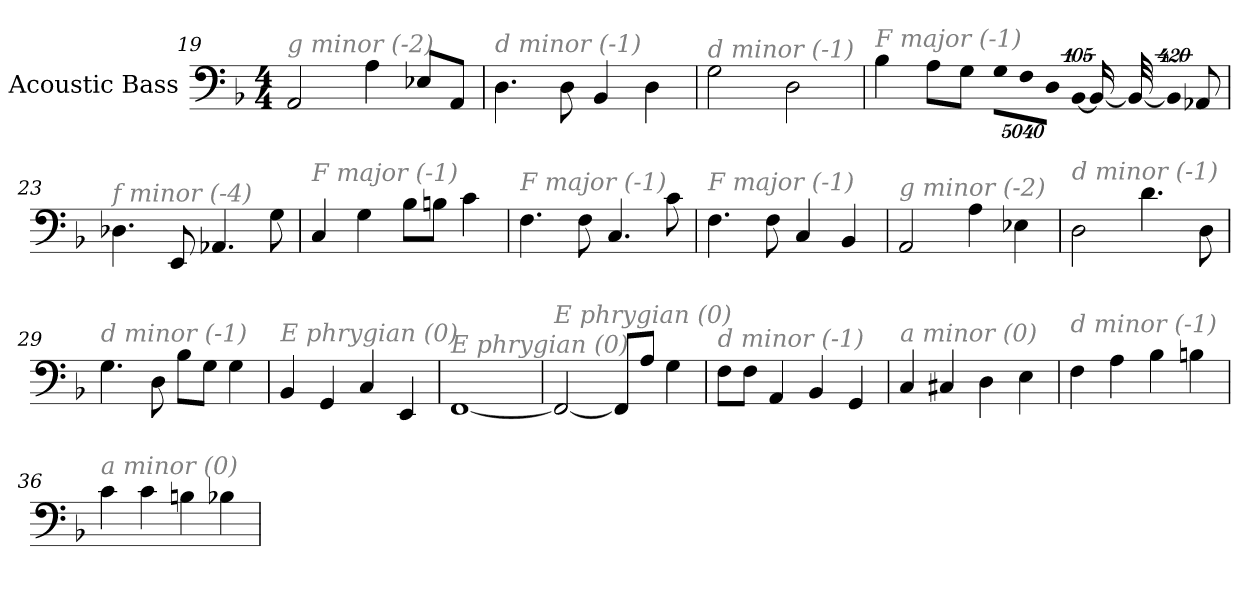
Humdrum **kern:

**kern
*part1
*staff1
*I"Acoustic Bass
*clefF4
*ITrd7c12
*k[b-]
*F:
*M4/4
=19
!LO:TX:i:color=#808080:t=g minor (-2)
2AAA
4AA
8EE-XL
8AAAJ
=20
!LO:TX:i:color=#808080:t=d minor (-1)
4.DD
8DD
4BBB-
4DD
=21
!LO:TX:i:color=#808080:t=d minor (-1)
2GG
2DD
=22
!LO:TX:i:color=#808080:t=F major (-1)
4BB-
8AAL
8GGJ
!LO:N:vis=8
40320%3347GGL
!LO:N:vis=8
40320%3347FF
!LO:N:vis=8
40320%3347DDJ
!LO:N:vis=1024
[13440%13BBB-L
16BBB-L_
32BBB-L_
!LO:N:vis=1024%31
13440%407BBB-L]
8AAA-XJ
=23
!LO:TX:i:color=#808080:t=f minor (-4)
4.DD-X
8EEE
4.AAA-X
8GG
=24
!LO:TX:i:color=#808080:t=F major (-1)
4CC
4GG
8BB-L
8BBnJ
4C
=25
!LO:TX:i:color=#808080:t=F major (-1)
4.FF
8FF
4.CC
8C
=26
!LO:TX:i:color=#808080:t=F major (-1)
4.FF
8FF
4CC
4BBB-
=27
!LO:TX:i:color=#808080:t=g minor (-2)
2AAA
4AA
4EE-X
=28
!LO:TX:i:color=#808080:t=d minor (-1)
2DD
4.D
8DD
=29
!LO:TX:i:color=#808080:t=d minor (-1)
4.GG
8DD
8BB-L
8GGJ
4GG
=30
!LO:TX:i:color=#808080:t=E phrygian (0)
4BBB-
4GGG
4CC
4EEE
=31
!LO:TX:i:color=#808080:t=E phrygian (0)
[1FFF
=32
!LO:TX:i:color=#808080:t=E phrygian (0)
2FFF_
8FFFL]
8AAJ
4GG
=33
!LO:TX:i:color=#808080:t=d minor (-1)
8FFL
8FFJ
4AAA
4BBB-
4GGG
=34
!LO:TX:i:color=#808080:t=a minor (0)
4CC
4CC#X
4DD
4EE
=35
!LO:TX:i:color=#808080:t=d minor (-1)
4FF
4AA
4BB-
4BBn
=36
!LO:TX:i:color=#808080:t=a minor (0)
4C
4C
4BBn
4BB-X
=
*-
